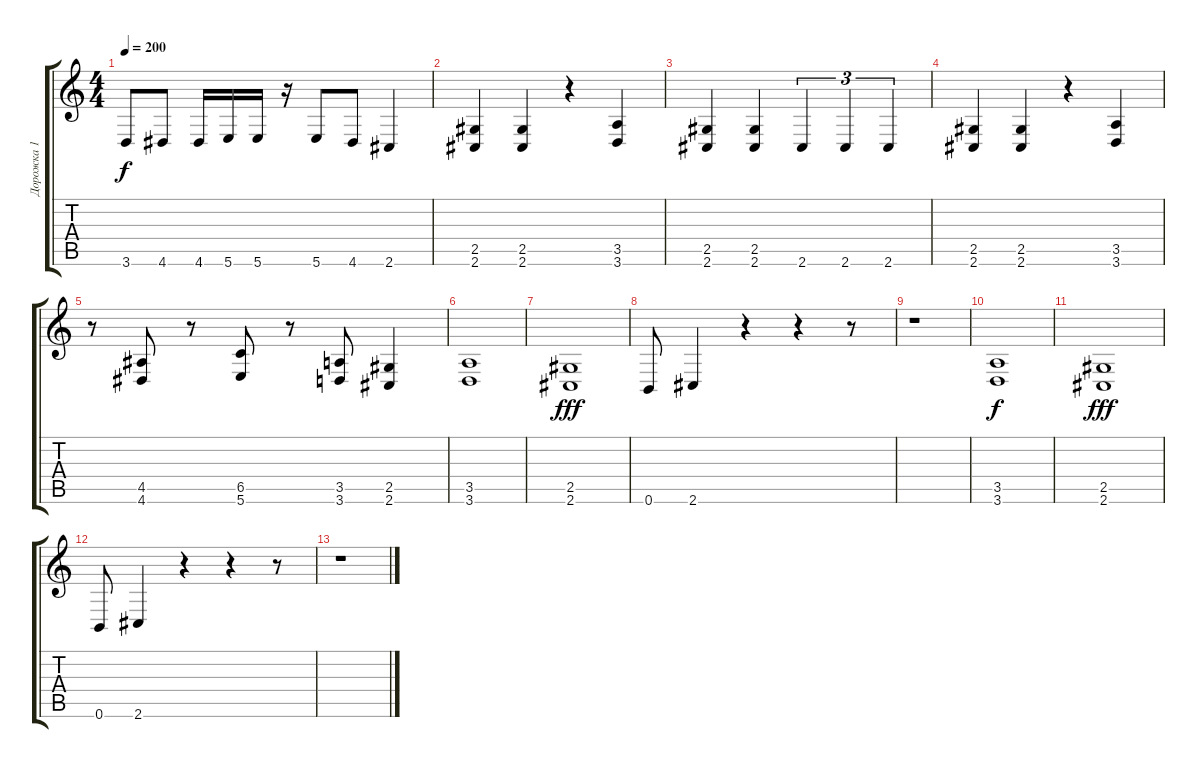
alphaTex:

\track ("Дорожка 1" "Дорожка 1") {instrument distortionguitar}
\staff {score tabs}
\tuning (Db4 Ab3 E3 B2 Gb2 B1) {hide}
\ts (4 4)
\tempo 200
\clef g2
\ks c
3.6.8{dy f} 4.6.8 4.6.16 5.6.16 5.6.16 r.16 5.6.8 4.6.8 2.6.4 |
(2.5 2.6).4 (2.5 2.6).4 r.4 (3.5 3.6).4 |
(2.5 2.6).4 (2.5 2.6).4 2.6.4{tu (3 2)} 2.6.4{tu (3 2)} 2.6.4{tu (3 2)} |
(2.5 2.6).4 (2.5 2.6).4 r.4 (3.5 3.6).4 |
r.8 (4.5 4.6).8 r.8 (6.5 5.6).8 r.8 (3.5 3.6).8 (2.5 2.6).4 |
(3.5 3.6).1 |
(2.5 2.6).1{dy fff} |
0.6.8 2.6.4 r.4 r.4 r.8 |
r.1 |
(3.5 3.6).1{dy f} |
(2.5 2.6).1{dy fff} |
0.6.8 2.6.4 r.4 r.4 r.8 |
r.1
